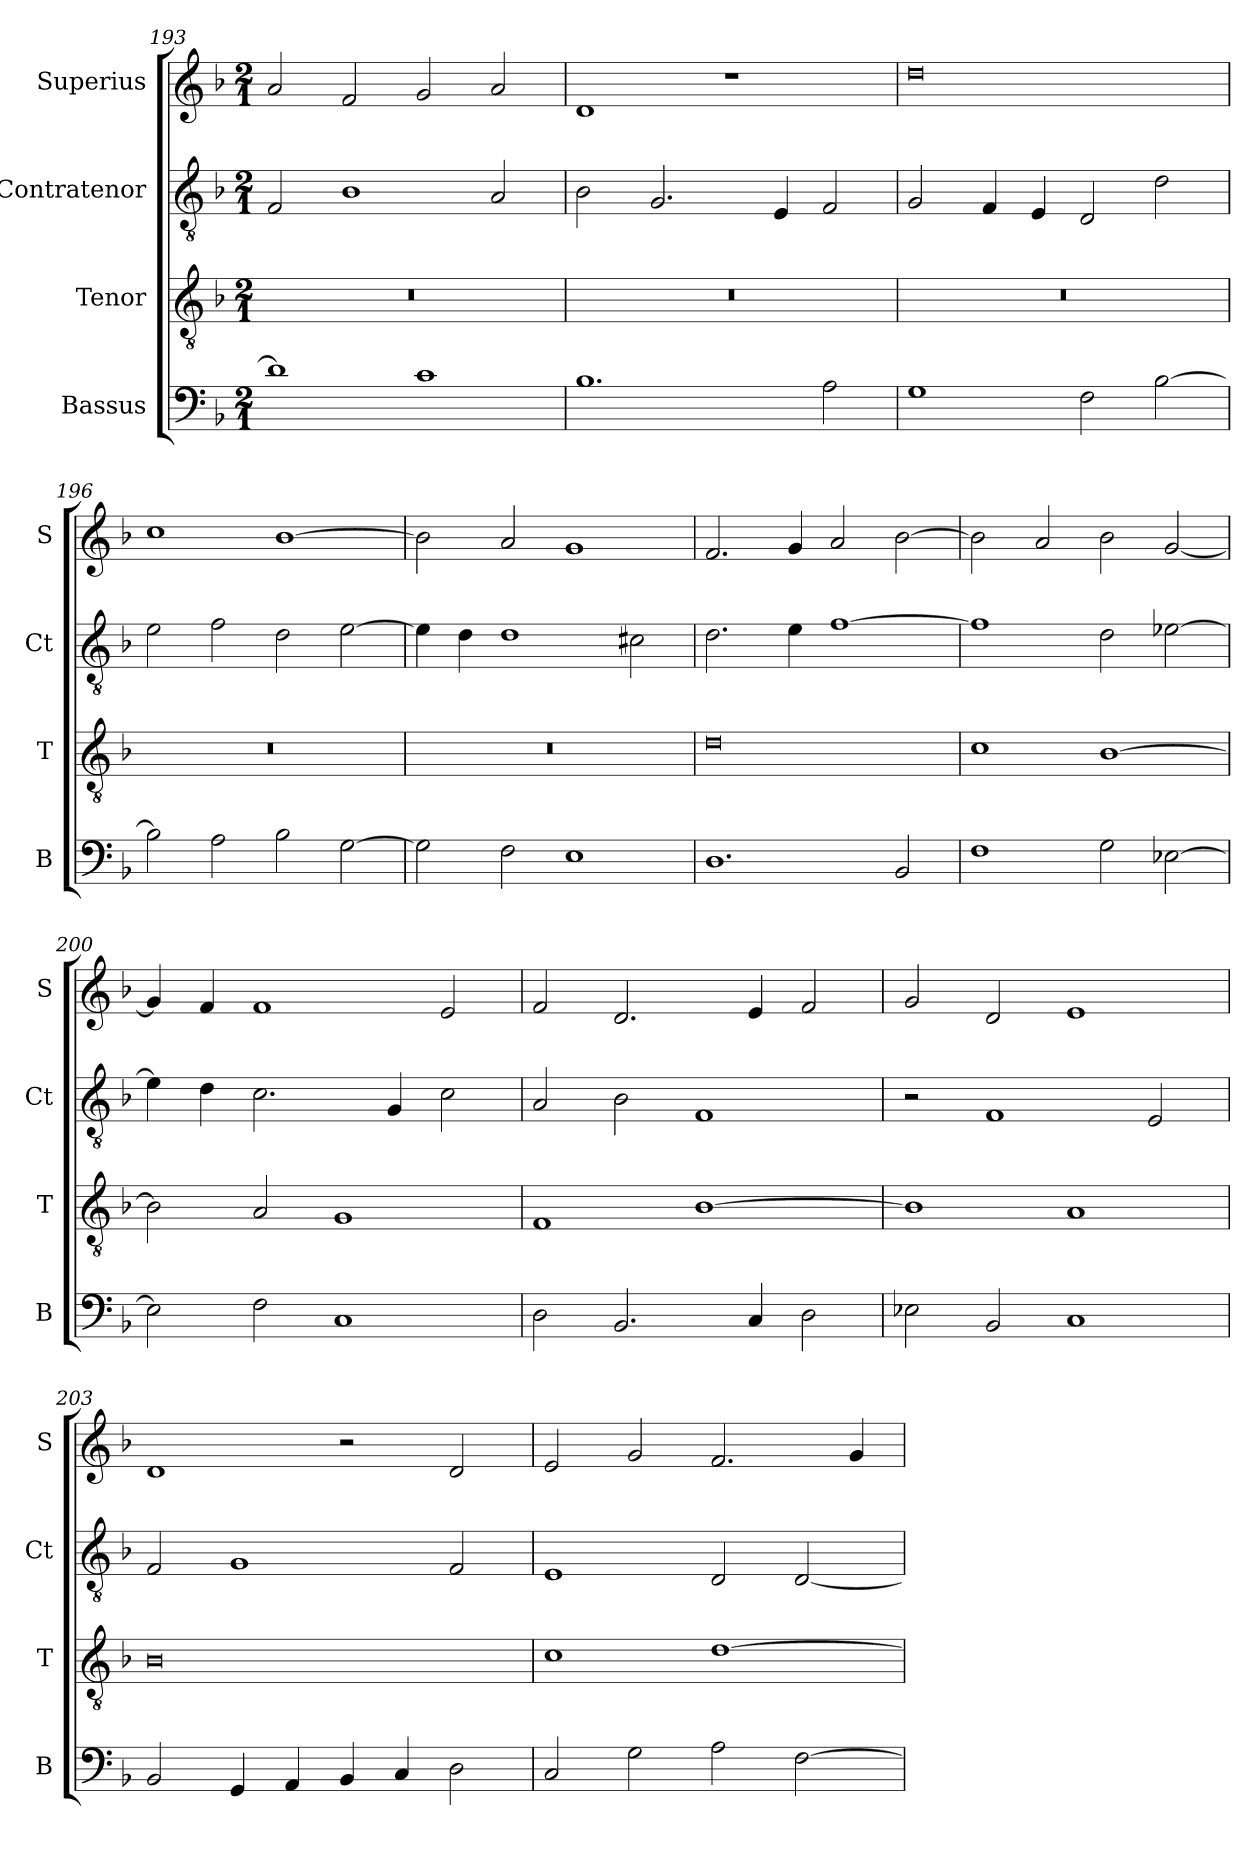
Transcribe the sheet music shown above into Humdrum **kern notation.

**kern	**kern	**kern	**kern
*part4	*part3	*part2	*part1
*staff4	*staff3	*staff2	*staff1
*I"Bassus	*I"Tenor	*I"Contratenor	*I"Superius
*I'B	*I'T	*I'Ct	*I'S
*clefF4	*clefGv2	*clefGv2	*clefG2
*k[b-]	*k[b-]	*k[b-]	*k[b-]
*M2/1	*M2/1	*M2/1	*M2/1
=193	=193	=193	=193
1d]	0r	2F/	2a/
.	.	1B-	2f/
1c	.	.	2g/
.	.	2A/	2a/
=194	=194	=194	=194
1.B-	0r	2B-\	1d
.	.	2.G/	.
.	.	.	1r
.	.	4E/	.
2A\	.	2F/	.
=195	=195	=195	=195
1G	0r	2G/	0dd
.	.	4F/	.
.	.	4E/	.
2F\	.	2D/	.
[2B-\	.	2d\	.
=196	=196	=196	=196
2B-\]	0r	2e\	1cc
2A\	.	2f\	.
2B-\	.	2d\	[1b-
[2G\	.	[2e\	.
=197	=197	=197	=197
2G\]	0r	4e\]	2b-\]
.	.	4d\	.
2F\	.	1d	2a/
1E	.	.	1g
.	.	2c#X\	.
=198	=198	=198	=198
1.D	0d	2.d\	2.f/
.	.	4e\	4g/
.	.	[1f	2a/
2BB-/	.	.	[2b-\
=199	=199	=199	=199
1F	1c	1f]	2b-\]
.	.	.	2a/
2G\	[1B-	2d\	2b-\
[2E-X\	.	[2e-X\	[2g/
=200	=200	=200	=200
2E-\]	2B-\]	4e-\]	4g/]
.	.	4d\	4f/
2F\	2A/	2.c\	1f
1C	1G	.	.
.	.	4G/	.
.	.	2c\	2e/
=201	=201	=201	=201
2D\	1F	2A/	2f/
2.BB-/	.	2B-\	2.d/
.	[1B-	1F	.
4C/	.	.	4e/
2D\	.	.	2f/
=202	=202	=202	=202
2E-X\	1B-]	2r	2g/
2BB-/	.	1F	2d/
1C	1A	.	1e
.	.	2E/	.
=203	=203	=203	=203
2BB-/	0B-	2F/	1d
4GG/	.	1G	.
4AA/	.	.	.
4BB-/	.	.	2r
4C/	.	.	.
2D\	.	2F/	2d/
=204	=204	=204	=204
2C/	1c	1E	2e/
2G\	.	.	2g/
2A\	[1d	2D/	2.f/
[2F\	.	[2D/	.
.	.	.	4g/
=	=	=	=
*-	*-	*-	*-
